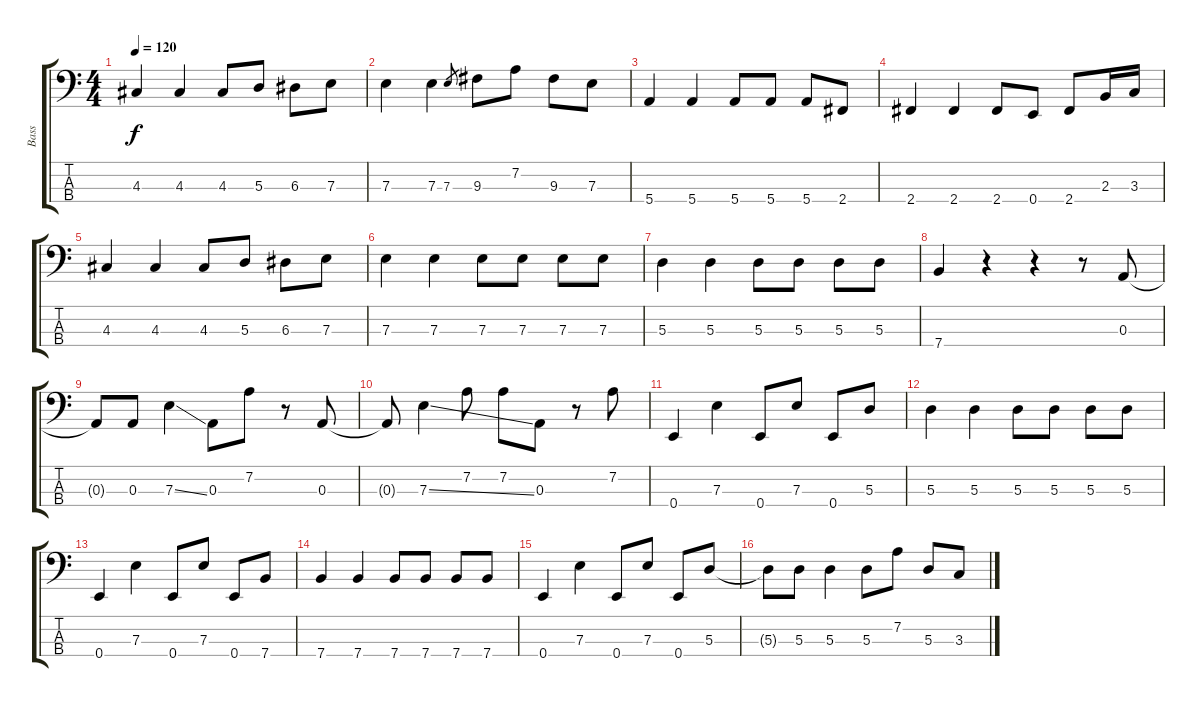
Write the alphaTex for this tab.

\track ("Bass" "Bass") {instrument electricbassfinger}
\staff {score tabs}
\tuning (G2 D2 A1 E1) {hide}
\ts (4 4)
\tempo 120
\clef f4
\ks c
4.3.4{dy f} 4.3.4 4.3.8 5.3.8 6.3.8 7.3.8 |
7.3.4 7.3.4 7.3.8{gr} 9.3.8 7.2.8 9.3.8 7.3.8 |
5.4.4 5.4.4 5.4.8 5.4.8 5.4.8 2.4.8 |
2.4.4 2.4.4 2.4.8 0.4.8 2.4.8 2.3.16 3.3.16 |
4.3.4 4.3.4 4.3.8 5.3.8 6.3.8 7.3.8 |
7.3.4 7.3.4 7.3.8 7.3.8 7.3.8 7.3.8 |
5.3.4 5.3.4 5.3.8 5.3.8 5.3.8 5.3.8 |
7.4.4 r.4 r.4 r.8 0.3.8 |
0.3{t}.8 0.3.8 7.3{ss}.4 0.3.8 7.2.8 r.8 0.3.8 |
0.3{t}.8 7.3{ss}.4 7.2.8 7.2.8 0.3.8 r.8 7.2.8 |
0.4.4 7.3.4 0.4.8 7.3.8 0.4.8 5.3.8 |
5.3.4 5.3.4 5.3.8 5.3.8 5.3.8 5.3.8 |
0.4.4 7.3.4 0.4.8 7.3.8 0.4.8 7.4.8 |
7.4.4 7.4.4 7.4.8 7.4.8 7.4.8 7.4.8 |
0.4.4 7.3.4 0.4.8 7.3.8 0.4.8 5.3.8 |
5.3{t}.8 5.3.8 5.3.4 5.3.8 7.2.8 5.3.8 3.3.8
